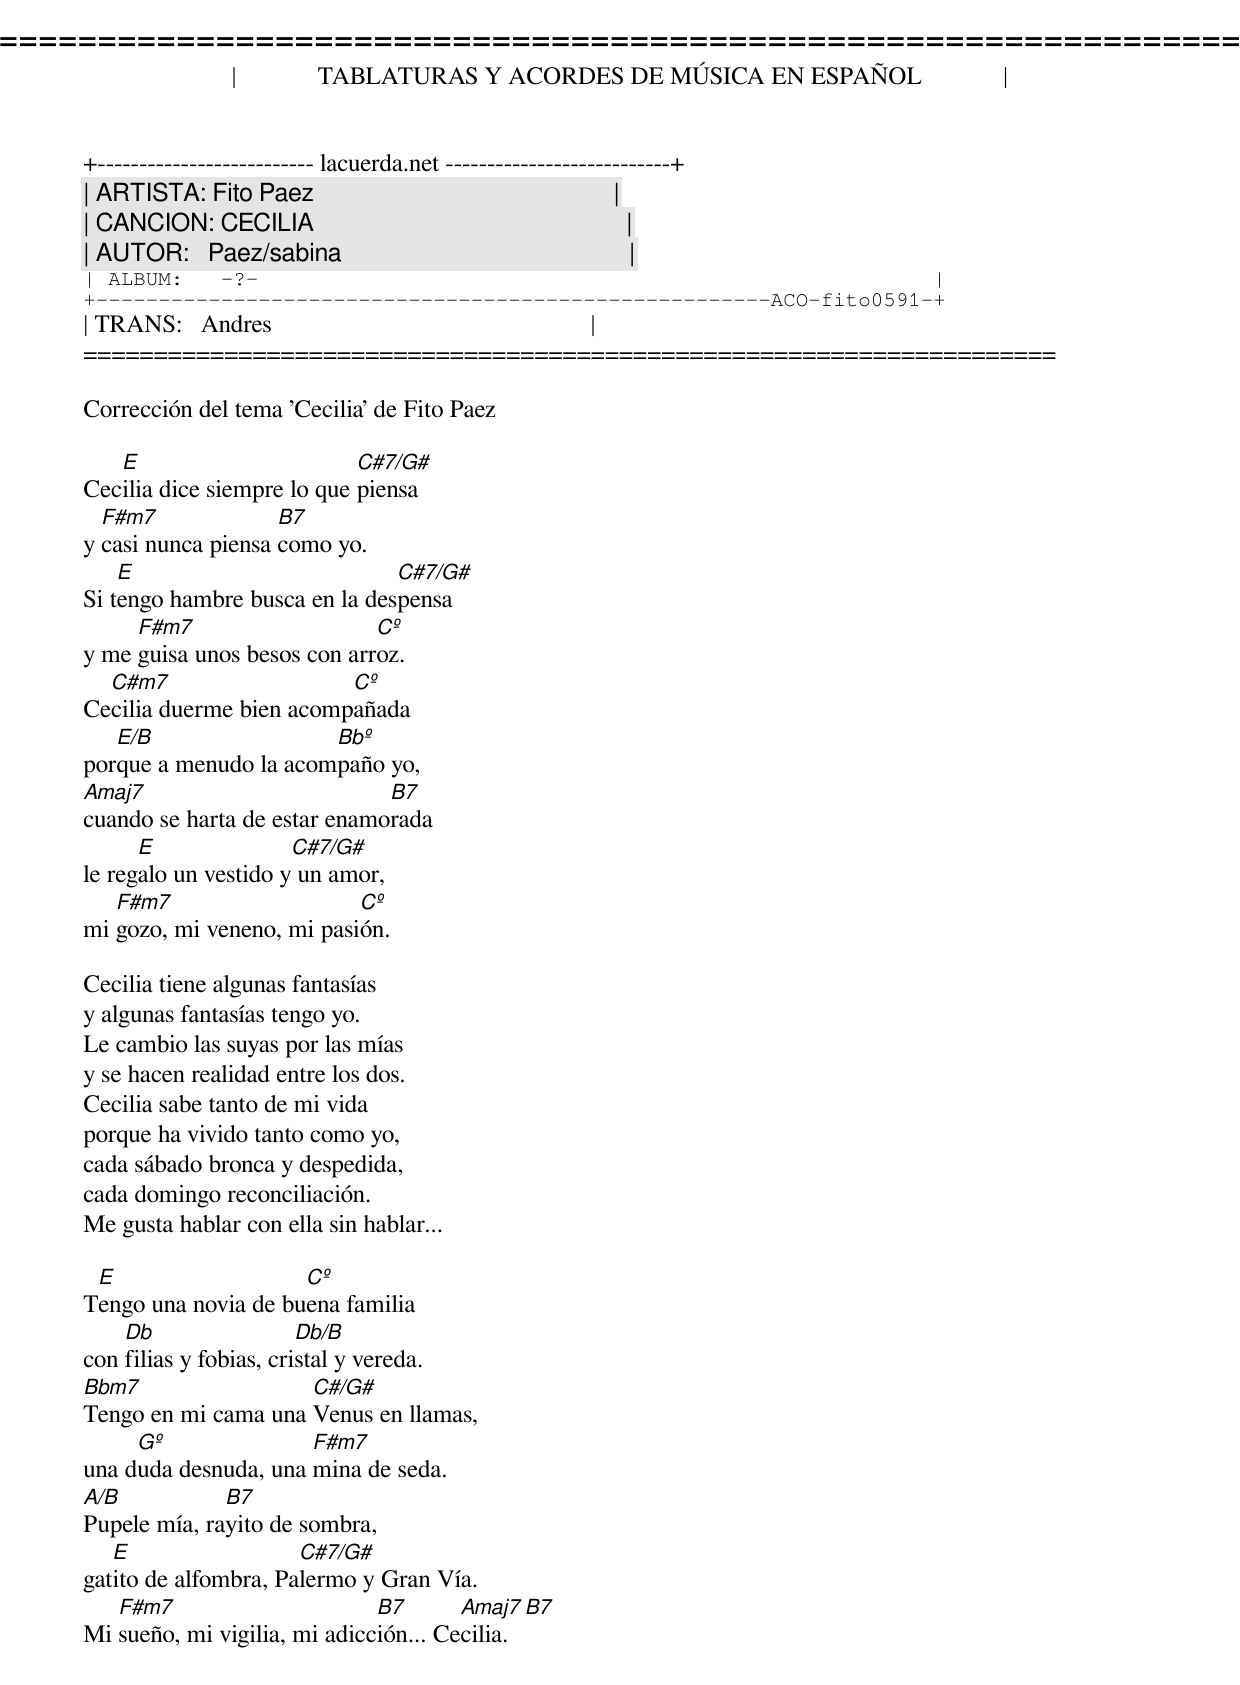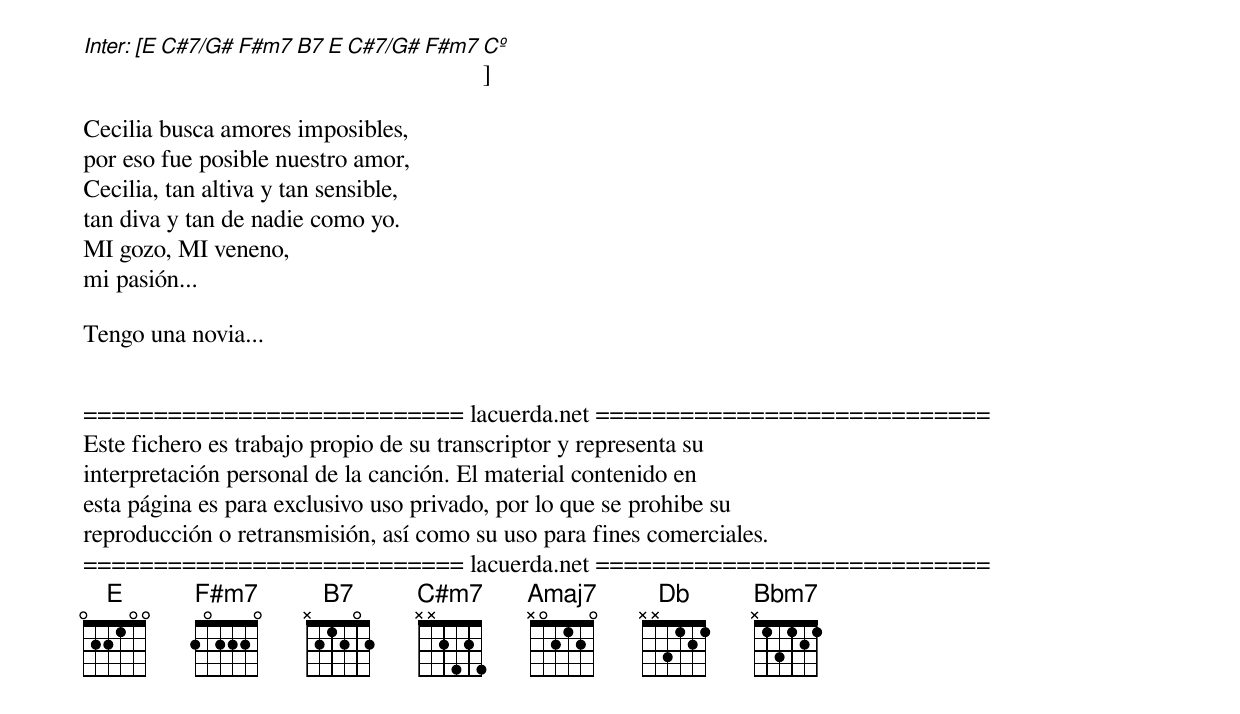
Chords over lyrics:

=====================================================================
|             TABLATURAS Y ACORDES DE MÚSICA EN ESPAÑOL             |
+-------------------------- lacuerda.net ---------------------------+
| ARTISTA: Fito Paez                                                |
| CANCION: CECILIA                                                  |
| AUTOR:   Paez/sabina                                              |
| ALBUM:   -?-                                                      |
+------------------------------------------------------ACO-fito0591-+
| TRANS:   Andres                                                   |
=====================================================================

Corrección del tema 'Cecilia' de Fito Paez

   E                        C#7/G#
Cecilia dice siempre lo que piensa
  F#m7              B7
y casi nunca piensa como yo.
    E                          C#7/G#
Si tengo hambre busca en la despensa
     F#m7                    Cº
y me guisa unos besos con arroz.
  C#m7                   Cº
Cecilia duerme bien acompañada
   E/B                 Bbº
porque a menudo la acompaño yo,
Amaj7                         B7
cuando se harta de estar enamorada
      E               C#7/G#
le regalo un vestido y un amor,
   F#m7                    Cº
mi gozo, mi veneno, mi pasión.

Cecilia tiene algunas fantasías
y algunas fantasías tengo yo.
Le cambio las suyas por las mías
y se hacen realidad entre los dos.
Cecilia sabe tanto de mi vida
porque ha vivido tanto como yo,
cada sábado bronca y despedida,
cada domingo reconciliación.
Me gusta hablar con ella sin hablar...

 E                   Cº
Tengo una novia de buena familia
    Db                  Db/B
con filias y fobias, cristal y vereda.
Bbm7                 C#/G#
Tengo en mi cama una Venus en llamas,
     Gº               F#m7
una duda desnuda, una mina de seda.
A/B           B7
Pupele mía, rayito de sombra,
   E                  C#7/G#
gatito de alfombra, Palermo y Gran Vía.
   F#m7                       B7       Amaj7  B7
Mi sueño, mi vigilia, mi adicción... Cecilia.

Inter: [E C#7/G# F#m7 B7 E C#7/G# F#m7 Cº]

Cecilia busca amores imposibles,
por eso fue posible nuestro amor,
Cecilia, tan altiva y tan sensible,
tan diva y tan de nadie como yo.
MI gozo, MI veneno,
mi pasión...

Tengo una novia...


=========================== lacuerda.net ============================
Este fichero es trabajo propio de su transcriptor y representa su
interpretación personal de la canción. El material contenido en
esta página es para exclusivo uso privado, por lo que se prohibe su
reproducción o retransmisión, así como su uso para fines comerciales.
=========================== lacuerda.net ============================
